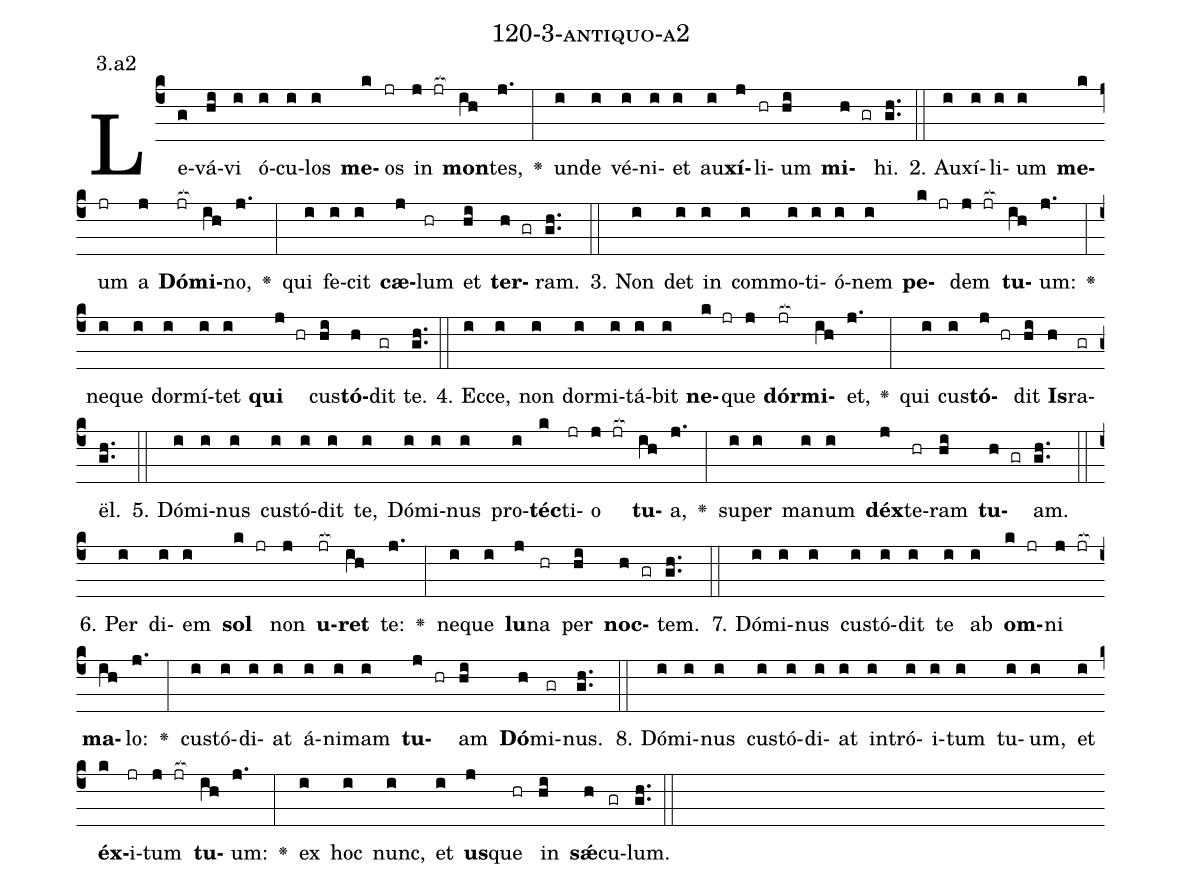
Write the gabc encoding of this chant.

name: 120-3-antiquo-a2;
annotation: 3.a2;
%%
(c4)Le(g)vá(hi)vi(i) ó(i)cu(i)los(i) <b>me</b>(k)os(jr) in(j jr[ocb:1{]) <b>mon</b>(ih[ocb:0}])tes,(j.) <v>\greheightstar</v>(:) un(i)de(i) vé(i)ni(i)et(i) au(i)<b>xí</b>(j)li(hr)um(hi) <b>mi</b>(h gr)hi.(gh..) (::)
2. Au(i)xí(i)li(i)um(i) <b>me</b>(k)um(jr) a(j) <b>Dó</b>(jr[ocb:1{])<b>mi</b>(ih[ocb:0}])no,(j.) <v>\greheightstar</v>(:) qui(i) fe(i)cit(i) <b>cæ</b>(j)lum(hr) et(hi) <b>ter</b>(h gr)ram.(gh..) (::)
3. Non(i) det(i) in(i) com(i)mo(i)ti(i)ó(i)nem(i) <b>pe</b>(k jr)dem(j jr[ocb:1{]) <b>tu</b>(ih[ocb:0}])um:(j.) <v>\greheightstar</v>(:) ne(i)que(i) dor(i)mí(i)tet(i) <b>qui</b>(j hr) cus(hi)<b>tó</b>(h)dit(gr) te.(gh..) (::)
4. Ec(i)ce,(i) non(i) dor(i)mi(i)tá(i)bit(i) <b>ne</b>(k jr)que(j) <b>dór</b>(jr[ocb:1{])<b>mi</b>(ih[ocb:0}])et,(j.) <v>\greheightstar</v>(:) qui(i) cus(i)<b>tó</b>(j hr)dit(hi) <b>Is</b>(h)ra(gr)ël.(gh..) (::)
5. Dó(i)mi(i)nus(i) cus(i)tó(i)dit(i) te,(i) Dó(i)mi(i)nus(i) pro(i)<b>téc</b>(k)ti(jr)o(j jr[ocb:1{]) <b>tu</b>(ih[ocb:0}])a,(j.) <v>\greheightstar</v>(:) su(i)per(i) ma(i)num(i) <b>déx</b>(j)te(hr)ram(hi) <b>tu</b>(h gr)am.(gh..) (::)
6. Per(i) di(i)em(i) <b>sol</b>(k jr) non(j) <b>u</b>(jr[ocb:1{])<b>ret</b>(ih[ocb:0}]) te:(j.) <v>\greheightstar</v>(:) ne(i)que(i) <b>lu</b>(j)na(hr) per(hi) <b>noc</b>(h gr)tem.(gh..) (::)
7. Dó(i)mi(i)nus(i) cus(i)tó(i)dit(i) te(i) ab(i) <b>om</b>(k jr)ni(j jr[ocb:1{]) <b>ma</b>(ih[ocb:0}])lo:(j.) <v>\greheightstar</v>(:) cus(i)tó(i)di(i)at(i) á(i)ni(i)mam(i) <b>tu</b>(j hr)am(hi) <b>Dó</b>(h)mi(gr)nus.(gh..) (::)
8. Dó(i)mi(i)nus(i) cus(i)tó(i)di(i)at(i) in(i)tró(i)i(i)tum(i) tu(i)um,(i) et(i) <b>éx</b>(k)i(jr)tum(j jr[ocb:1{]) <b>tu</b>(ih[ocb:0}])um:(j.) <v>\greheightstar</v>(:) ex(i) hoc(i) nunc,(i) et(i) <b>us</b>(j)que(hr) in(hi) <b>sǽ</b>(h)cu(gr)lum.(gh..) (::)
